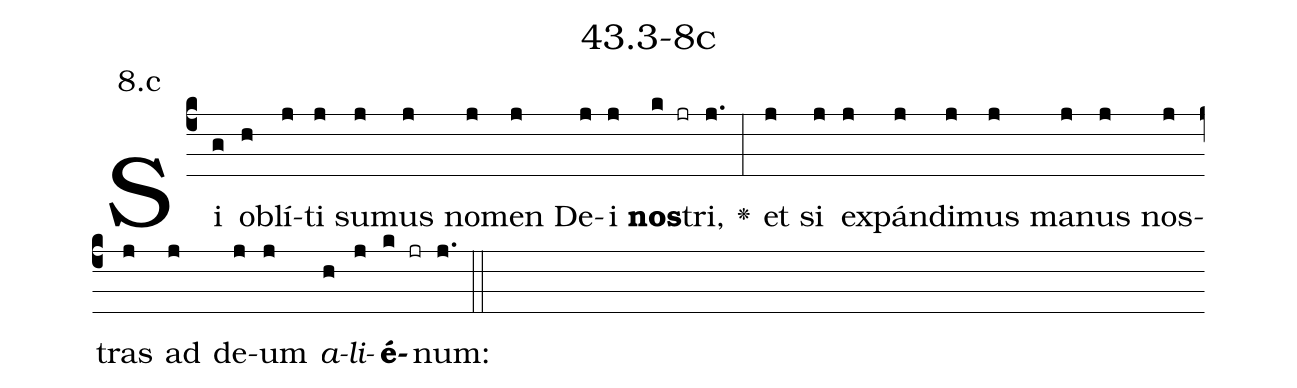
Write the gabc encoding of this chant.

name: 43.3-8c;
annotation: 8.c;
%%
(c4)Si(g) ob(h)lí(j)ti(j) su(j)mus(j) no(j)men(j) De(j)i(j) <b>nos</b>(k jr)tri,(j.) <v>\greheightstar</v>(:) et(j) si(j) ex(j)pán(j)di(j)mus(j) ma(j)nus(j) nos(j)tras(j) ad(j) de(j)um(j) <i>a</i>(h)<i>li</i>(j)<b>é</b>(k jr)num:(j.) (::)


%E(j) u(j) o(h) u(j) a(k) e.(j.) (::)
